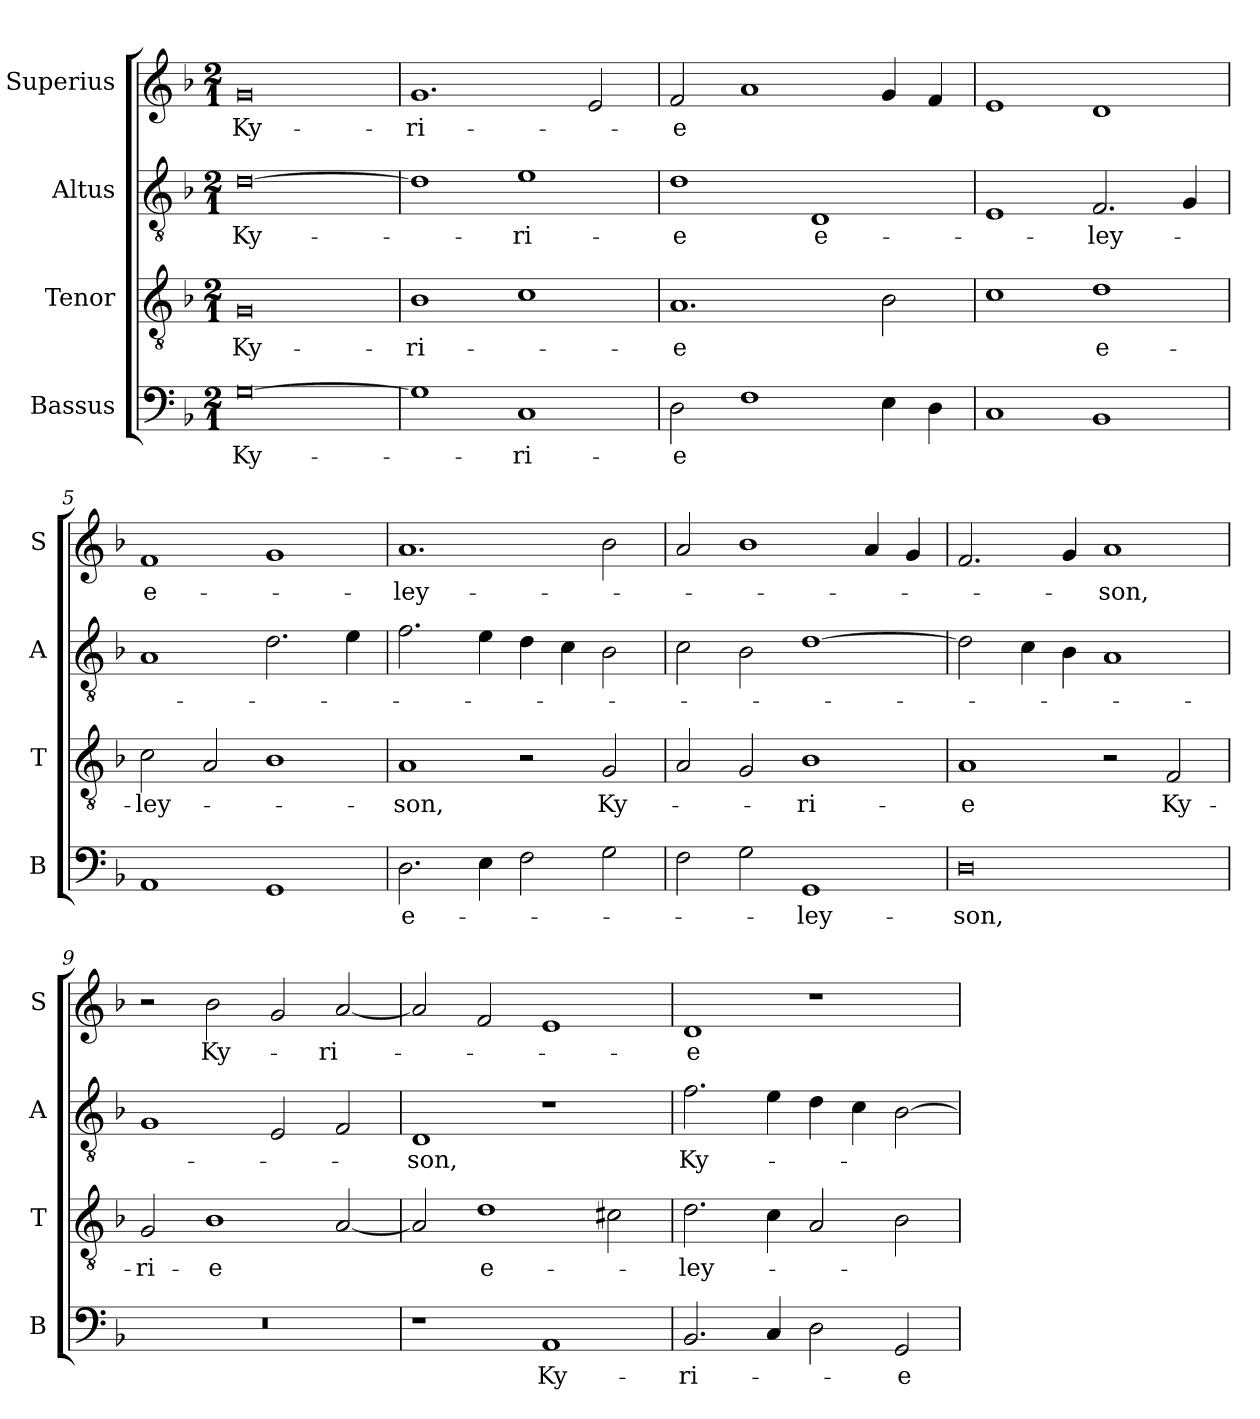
**kern	**text	**kern	**text	**kern	**text	**kern	**text
*part4	*part4	*part3	*part3	*part2	*part2	*part1	*part1
*staff4	*staff4	*staff3	*staff3	*staff2	*staff2	*staff1	*staff1
*I"Bassus	*	*I"Tenor	*	*I"Altus	*	*I"Superius	*
*I'B	*	*I'T	*	*I'A	*	*I'S	*
*clefF4	*	*clefGv2	*	*clefGv2	*	*clefG2	*
*k[b-]	*	*k[b-]	*	*k[b-]	*	*k[b-]	*
*M2/1	*	*M2/1	*	*M2/1	*	*M2/1	*
=1	=1	=1	=1	=1	=1	=1	=1
[0G	Ky-	0G	Ky-	[0d	Ky-	0g	Ky-
=2	=2	=2	=2	=2	=2	=2	=2
1G]	.	1B-	-ri-	1d]	.	1.g	-ri-
1C	-ri-	1c	.	1e	-ri-	.	.
.	.	.	.	.	.	2e	.
=3	=3	=3	=3	=3	=3	=3	=3
2D	-e	1.A	-e	1d	-e	2f	-e
1F	.	.	.	.	.	1a	.
!	!	!	!	!	!LO:LY:i	!	!
.	.	.	.	1D	e-	.	.
4E	.	2B-	.	.	.	4g	.
4D	.	.	.	.	.	4f	.
=4	=4	=4	=4	=4	=4	=4	=4
1C	.	1c	.	1E	.	1e	.
!	!	!	!LO:LY:i	!	!LO:LY:i	!	!
1BB-	.	1d	e-	2.F	-ley-	1d	.
.	.	.	.	4G	.	.	.
=5	=5	=5	=5	=5	=5	=5	=5
!	!	!	!LO:LY:i	!	!	!	!LO:LY:i
1AA	.	2c	-ley-	1A	.	1f	e-
.	.	2A	.	.	.	.	.
1GG	.	1B-	.	2.d	.	1g	.
.	.	.	.	4e	.	.	.
=6	=6	=6	=6	=6	=6	=6	=6
!	!LO:LY:i	!	!LO:LY:i	!	!	!	!LO:LY:i
2.D	e-	1A	-son,	2.f	.	1.a	-ley-
4E	.	.	.	4e	.	.	.
2F	.	2r	.	4d	.	.	.
.	.	.	.	4c	.	.	.
!	!	!	!LO:LY:i	!	!	!	!
2G	.	2G	Ky-	2B-	.	2b-	.
=7	=7	=7	=7	=7	=7	=7	=7
2F	.	2A	.	2c	.	2a	.
2G	.	2G	.	2B-	.	1b-	.
!	!LO:LY:i	!	!LO:LY:i	!	!	!	!
1GG	-ley-	1B-	-ri-	[1d	.	.	.
.	.	.	.	.	.	4a	.
.	.	.	.	.	.	4g	.
=8	=8	=8	=8	=8	=8	=8	=8
!	!LO:LY:i	!	!LO:LY:i	!	!	!	!
0D	-son,	1A	-e	2d]	.	2.f	.
.	.	.	.	4c	.	.	.
.	.	.	.	4B-	.	4g	.
!	!	!	!	!	!	!	!LO:LY:i
.	.	2r	.	1A	.	1a	-son,
!	!	!	!LO:LY:i	!	!	!	!
.	.	2F	Ky-	.	.	.	.
=9	=9	=9	=9	=9	=9	=9	=9
!	!	!	!LO:LY:i	!	!	!	!
0r	.	2G	-ri-	1G	.	2r	.
!	!	!	!LO:LY:i	!	!	!	!LO:LY:i
.	.	1B-	-e	.	.	2b-	Ky-
.	.	.	.	2E	.	2g	.
!	!	!	!	!	!	!	!LO:LY:i
.	.	[2A	.	2F	.	[2a	-ri-
=10	=10	=10	=10	=10	=10	=10	=10
!	!	!	!	!	!LO:LY:i	!	!
1r	.	2A]	.	1D	-son,	2a]	.
!	!	!	!LO:LY:i	!	!	!	!
.	.	1d	e-	.	.	2f	.
!	!LO:LY:i	!	!	!	!	!	!
1AA	Ky-	.	.	1r	.	1e	.
.	.	2c#X	.	.	.	.	.
=11	=11	=11	=11	=11	=11	=11	=11
!	!LO:LY:i	!	!LO:LY:i	!	!LO:LY:i	!	!LO:LY:i
2.BB-	-ri-	2.d	-ley-	2.f	Ky-	1d	-e
4C	.	4c	.	4e	.	.	.
2D	.	2A	.	4d	.	1r	.
.	.	.	.	4c	.	.	.
!	!LO:LY:i	!	!	!	!	!	!
2GG	-e	2B-	.	[2B-	.	.	.
=	=	=	=	=	=	=	=
*-	*-	*-	*-	*-	*-	*-	*-
